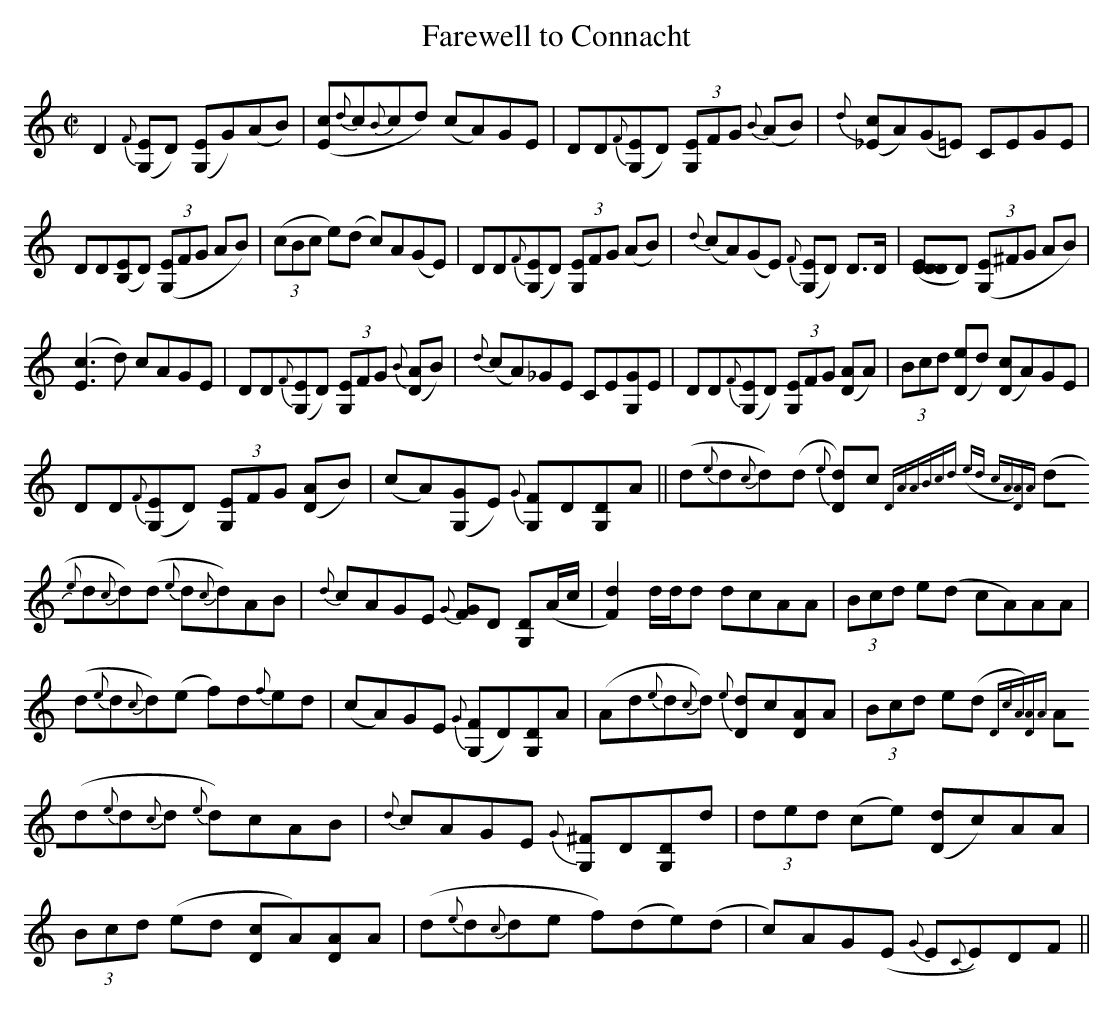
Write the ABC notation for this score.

X:1
T:Farewell to Connacht
M:C|
L:1/8
K:Ddor
D2 {F}([G,E]D) ([G,E]G)(AB)|([Ec]{d}c{B}cd) (cA)GE|DD{F}([G,E]D) (3[G,E]FG {B}(AB)|{d}([_Ec]A)(G=E) CEGE|
DD([B,E]D) ((3[G,E]FG AB)|((3cBc e)(d c)A(GE)|DD{F}([G,E]D) (3[G,E]FG (AB)|{d}(cA)(GE) {F}([G,E]D) D>D |[D2D2([DE]D) ((3[G,E]^FG AB)|
([E3c3]d) cAGE|DD{F}([G,E]D) (3[G,E]FG {B}([DA]B)|{d}(cA)_GE CE[G,G]E|DD{F}([G,E]D) (3[G,E]FG ([DA]A)|(3Bcd ([De]d) ([Dc]A)GE|
DD{F}([G,E]D) (3[G,E]FG ([DA]B)|(cA)([G,G]E) {G}[G,F]D[G,D]A||(d{e}d{c}d)(d {e}[Dd])c{DA]A|)3Bcd (ed cA)[DA]A|
(d{e}d{c}d)(d {e}d{c}d)AB|{d}c-AGE {G}[GF]D [G,D](A/c/|[F2d2]) d/d/d dcAA|(3Bcd e(d cA)AA|
(d{e}d{c}d)(e f)d{f}ed|(cA)GE {G}([G,F]D)[G,D]A|(Ad{e}d{c}d) {e}[Dd]c[DA]A|(3Bcd- e(d {Dc]A)[DA]A|
A(d{e}d{c}d {e}d)cAB|{d}c-AGE {G}[G,^F]D[G,D]d|(3ded (ce) ([Dd]c)AA|
(3Bcd (ed [Dc]A)[DA]A|(d{e}d{c}de f)(de)(d|c)AG(E {G}E{C}E)DF||
